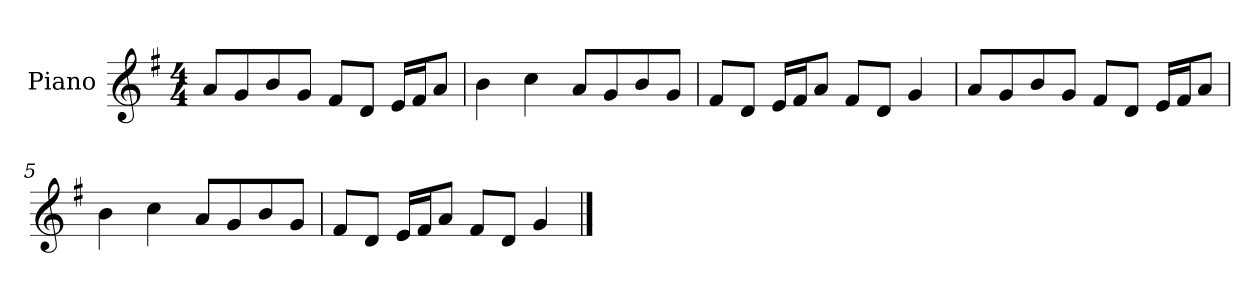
**kern
*part1
*staff1
*I"Piano
*I'P-no
*clefG2
*k[f#]
*M4/4
*MM90
=1
8a/L
8g/
8b/
8g/J
8f#/L
8d/J
16e/LL
16f#/J
8a/J
=2
4b\
4cc\
8a/L
8g/
8b/
8g/J
=3
8f#/L
8d/J
16e/LL
16f#/J
8a/J
8f#/L
8d/J
4g/
=4
8a/L
8g/
8b/
8g/J
8f#/L
8d/J
16e/LL
16f#/J
8a/J
=5
4b\
4cc\
8a/L
8g/
8b/
8g/J
!!LO:LB:g=z
=6
8f#/L
8d/J
16e/LL
16f#/J
8a/J
8f#/L
8d/J
4g/
==
*-
